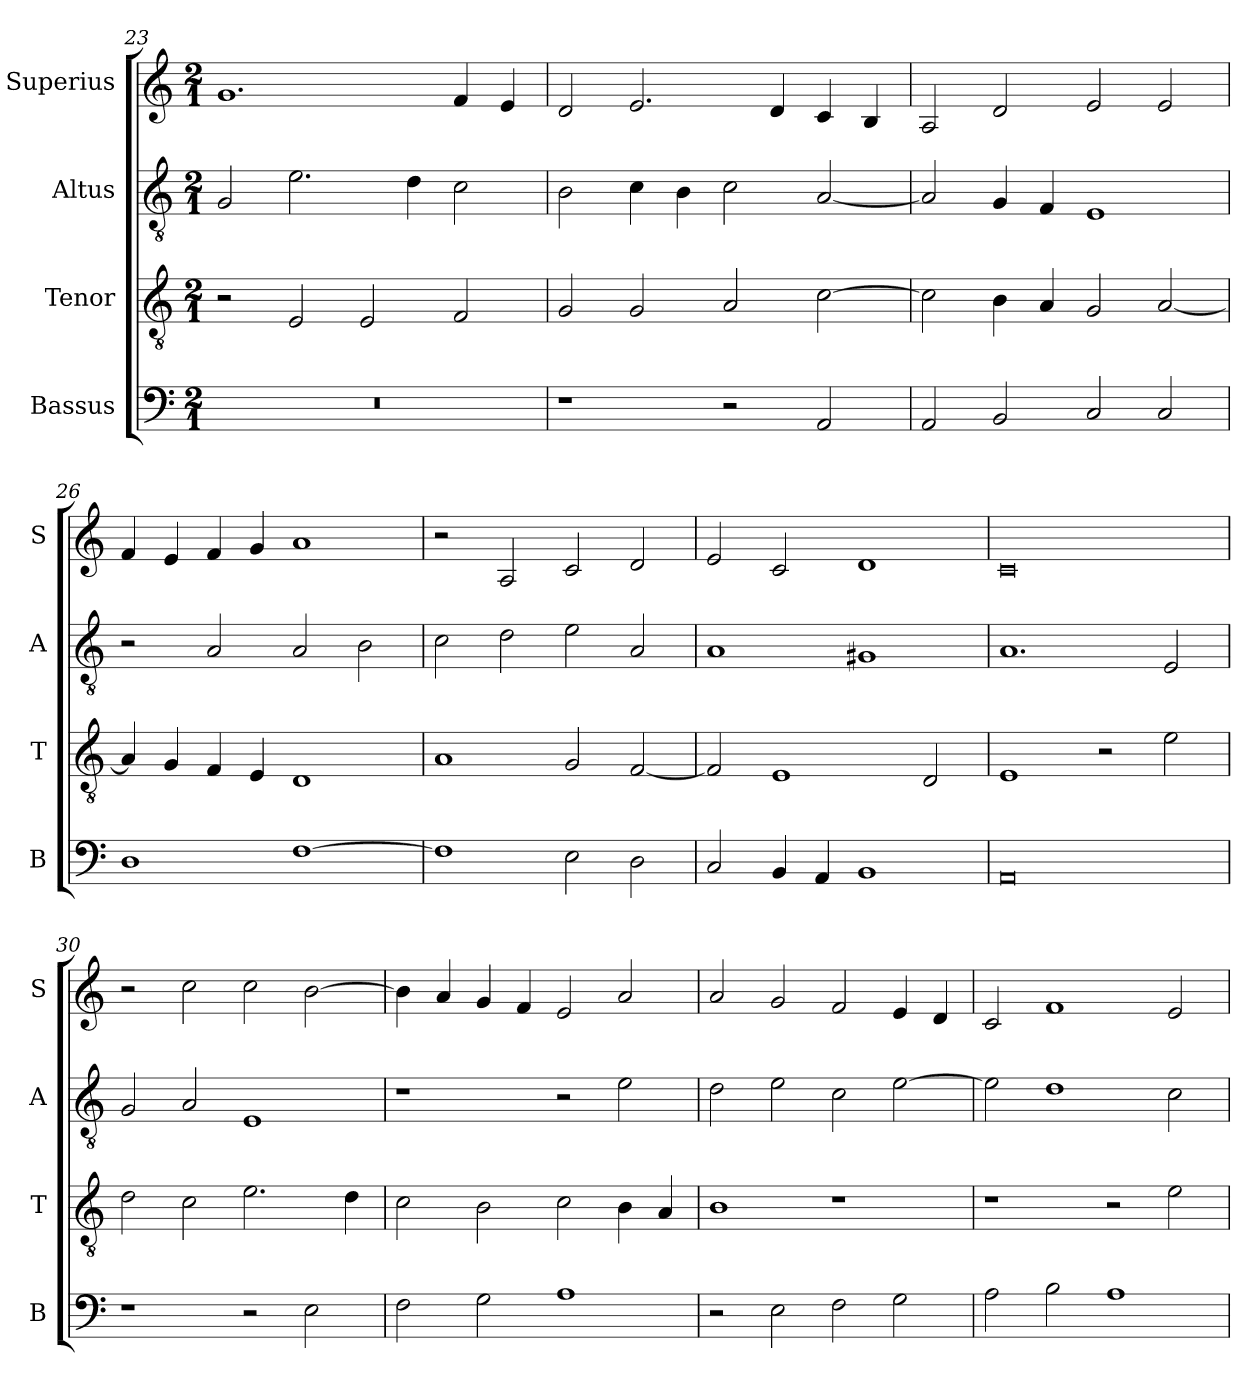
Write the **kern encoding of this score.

**kern	**kern	**kern	**kern
*part4	*part3	*part2	*part1
*staff4	*staff3	*staff2	*staff1
*I"Bassus	*I"Tenor	*I"Altus	*I"Superius
*I'B	*I'T	*I'A	*I'S
*clefF4	*clefGv2	*clefGv2	*clefG2
*k[]	*k[]	*k[]	*k[]
*C:	*C:	*C:	*C:
*M2/1	*M2/1	*M2/1	*M2/1
=23	=23	=23	=23
0r	2r	2G	1.g
.	2E	2.e	.
.	2E	.	.
.	.	4d	.
.	2F	2c	4f
.	.	.	4e
=24	=24	=24	=24
1r	2G	2B	2d
.	2G	4c	2.e
.	.	4B	.
2r	2A	2c	.
.	.	.	4d
2AA	[2c	[2A	4c
.	.	.	4B
=25	=25	=25	=25
2AA	2c]	2A]	2A
2BB	4B	4G	2d
.	4A	4F	.
2C	2G	1E	2e
2C	[2A	.	2e
=26	=26	=26	=26
1D	4A]	2r	4f
.	4G	.	4e
.	4F	2A	4f
.	4E	.	4g
[1F	1D	2A	1a
.	.	2B	.
=27	=27	=27	=27
1F]	1A	2c	2r
.	.	2d	2A
2E	2G	2e	2c
2D	[2F	2A	2d
=28	=28	=28	=28
2C	2F]	1A	2e
4BB	1E	.	2c
4AA	.	.	.
1BB	.	1G#X	1d
.	2D	.	.
=29	=29	=29	=29
0AA	1E	1.A	0c
.	2r	.	.
.	2e	2E	.
=30	=30	=30	=30
1r	2d	2G	2r
.	2c	2A	2cc
2r	2.e	1E	2cc
2E	.	.	[2b
.	4d	.	.
=31	=31	=31	=31
2F	2c	1r	4b]
.	.	.	4a
2G	2B	.	4g
.	.	.	4f
1A	2c	2r	2e
.	4B	2e	2a
.	4A	.	.
=32	=32	=32	=32
2r	1B	2d	2a
2E	.	2e	2g
2F	1r	2c	2f
2G	.	[2e	4e
.	.	.	4d
=33	=33	=33	=33
2A	1r	2e]	2c
2B	.	1d	1f
1A	2r	.	.
.	2e	2c	2e
=	=	=	=
*-	*-	*-	*-
